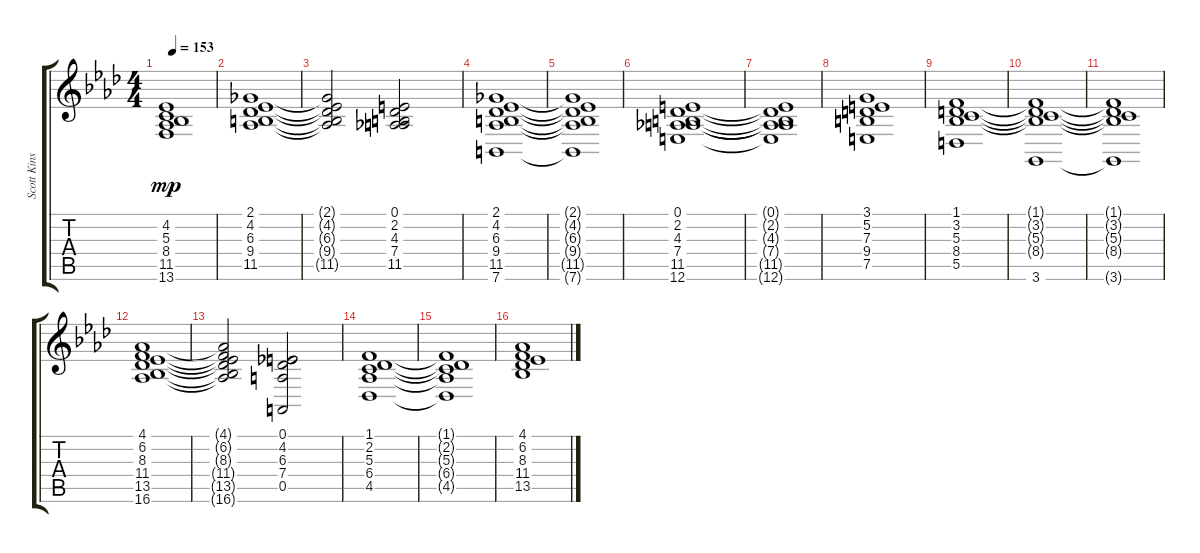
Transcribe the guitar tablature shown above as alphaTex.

\track ("Scott Kinsey - Keyboard #2" "Scott Kins") {instrument synthstrings1}
\staff {score tabs}
\tuning (E4 B3 G3 D3 A2 E2) {hide}
\ts (4 4)
\tempo 153
\clef g2
\ks ab
(4.2{t} 5.3{t} 8.4{t} 11.5{t} 13.6{t}).1{dy mp} |
(2.1 4.2 6.3 9.4 11.5).1 |
(2.1{t} 4.2{t} 6.3{t} 9.4{t} 11.5{t}).2 (0.1 2.2 4.3 7.4 11.5).2 |
(2.1 4.2 6.3 9.4 11.5 7.6).1 |
(2.1{t} 4.2{t} 6.3{t} 9.4{t} 11.5{t} 7.6{t}).1 |
(0.1 2.2 4.3 7.4 11.5 12.6).1 |
(0.1{t} 2.2{t} 4.3{t} 7.4{t} 11.5{t} 12.6{t}).1 |
(3.1 5.2 7.3 9.4 7.5).1 |
(1.1 3.2 5.3 8.4 5.5).1 |
(1.1{t} 3.2{t} 5.3{t} 8.4{t} 3.6).1 |
(1.1{t} 3.2{t} 5.3{t} 8.4{t} 3.6{t}).1 |
(4.1 6.2 8.3 11.4 13.5 16.6).1 |
(4.1{t} 6.2{t} 8.3{t} 11.4{t} 13.5{t} 16.6{t}).2 (0.1 4.2 6.3 7.4 0.5).2 |
(1.1 2.2 5.3 6.4 4.5).1 |
(1.1{t} 2.2{t} 5.3{t} 6.4{t} 4.5{t}).1 |
(4.1 6.2 8.3 11.4 13.5).1
